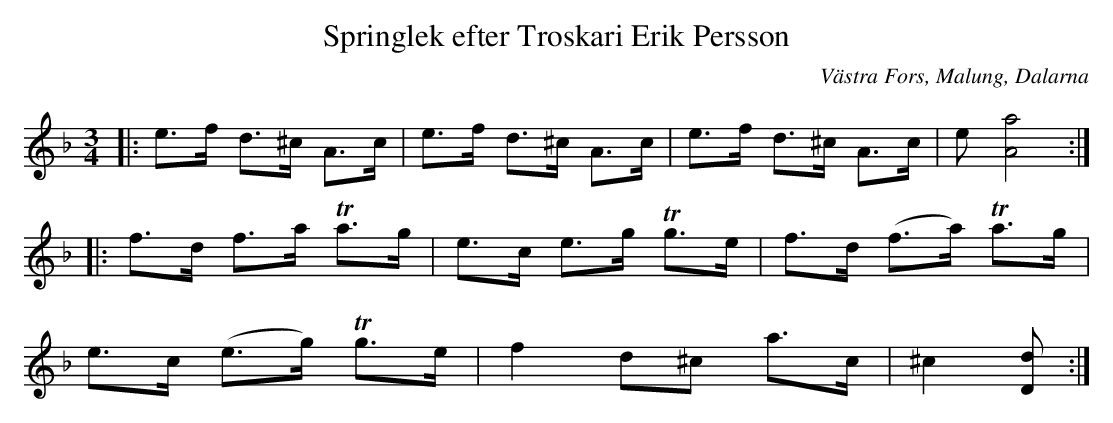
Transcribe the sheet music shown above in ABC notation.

X:1
T:Springlek efter Troskari Erik Persson
O:Västra Fors, Malung, Dalarna
M:3/4
L:1/8
K:Dm
|: e3/2f/2 d3/2^c/2 A3/2c/2 | e3/2f/2 d3/2^c/2 A3/2c/2 | e3/2f/2 d3/2^c/2 A3/2c/2 | e [A4a4] :|
|: f3/2d/2 f3/2a/2 Ta3/2g/2 | e3/2c/2 e3/2g/2 Tg3/2e/2 | f3/2d/2 (f3/2a/2) Ta3/2g/2 |
e3/2c/2 (e3/2g/2) Tg3/2e/2 | f2 d^c a3/2c/2 | ^c2 [dD] :|
